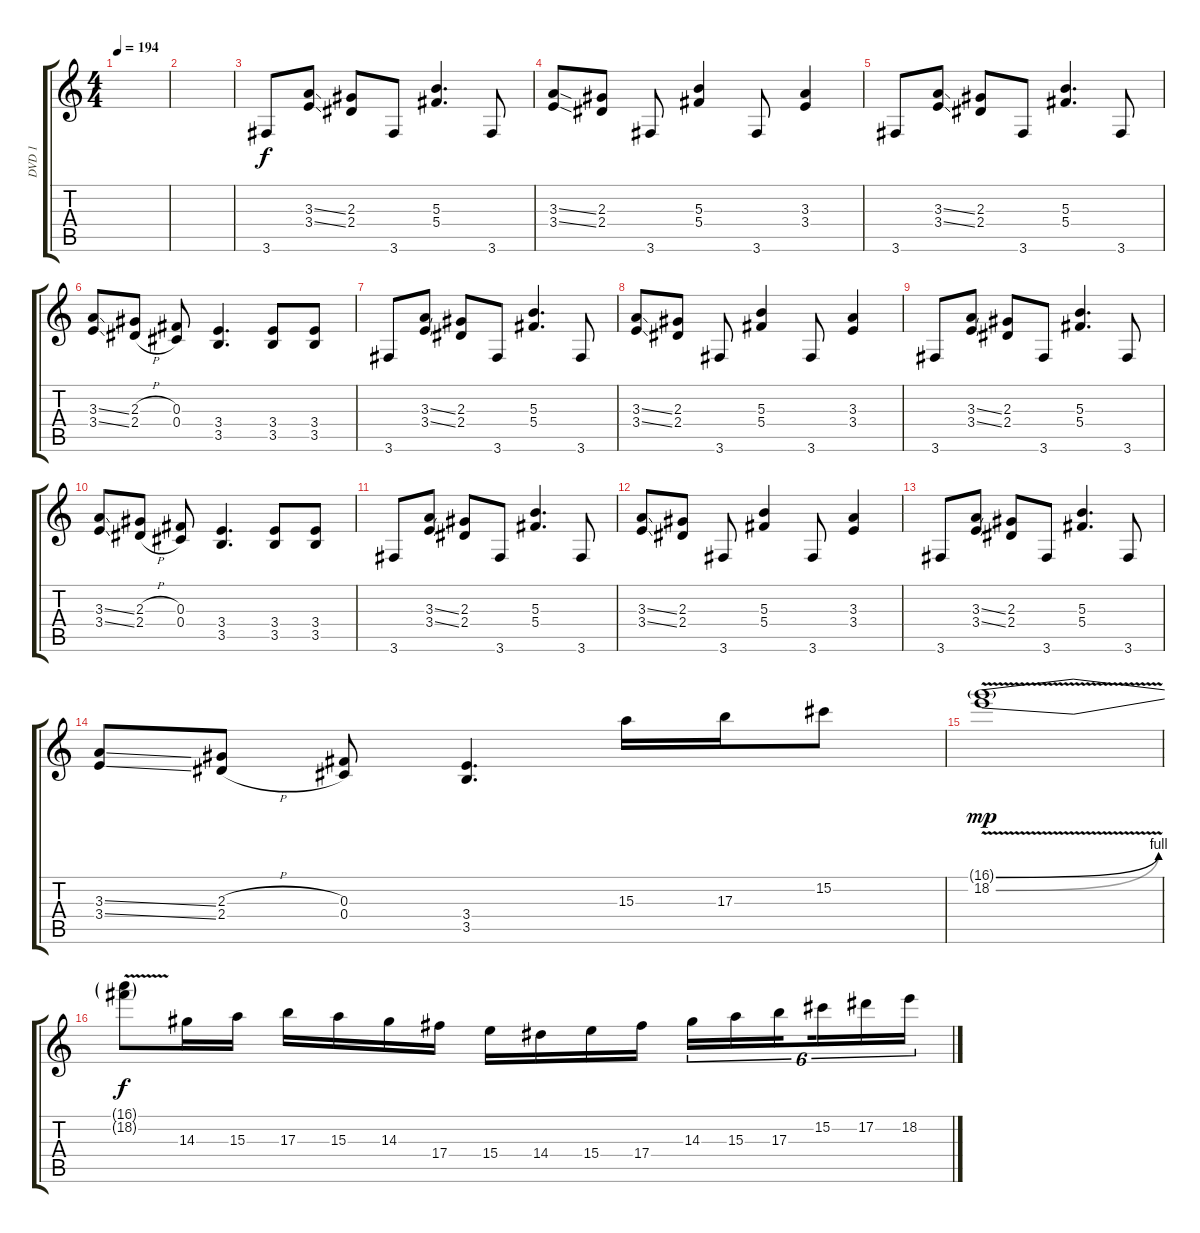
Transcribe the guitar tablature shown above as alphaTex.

\track ("DVD 1" "DVD 1") {mute instrument overdrivenguitar}
\staff {score tabs}
\tuning (Eb4 Bb3 Gb3 Db3 Ab2 Eb2) {hide}
\ts (4 4)
\tempo 194
\clef g2
\ks c
|
|
3.6.8 (3.3{ss} 3.4{ss}).8 (2.3 2.4).8 3.6.8 (5.3 5.4).4{d} 3.6.8 |
(3.3{ss} 3.4{ss}).8 (2.3 2.4).8 3.6.8 (5.3 5.4).4 3.6.8 (3.3 3.4).4 |
3.6.8 (3.3{ss} 3.4{ss}).8 (2.3 2.4).8 3.6.8 (5.3 5.4).4{d} 3.6.8 |
(3.3{ss} 3.4{ss}).8 (2.3{h} 2.4{h}).8 (0.3 0.4).8 (3.4 3.5).4{d} (3.4 3.5).8 (3.4 3.5).8 |
3.6.8 (3.3{ss} 3.4{ss}).8 (2.3 2.4).8 3.6.8 (5.3 5.4).4{d} 3.6.8 |
(3.3{ss} 3.4{ss}).8 (2.3 2.4).8 3.6.8 (5.3 5.4).4 3.6.8 (3.3 3.4).4 |
3.6.8 (3.3{ss} 3.4{ss}).8 (2.3 2.4).8 3.6.8 (5.3 5.4).4{d} 3.6.8 |
(3.3{ss} 3.4{ss}).8 (2.3{h} 2.4{h}).8 (0.3 0.4).8 (3.4 3.5).4{d} (3.4 3.5).8 (3.4 3.5).8 |
3.6.8 (3.3{ss} 3.4{ss}).8 (2.3 2.4).8 3.6.8 (5.3 5.4).4{d} 3.6.8 |
(3.3{ss} 3.4{ss}).8 (2.3 2.4).8 3.6.8 (5.3 5.4).4 3.6.8 (3.3 3.4).4 |
3.6.8 (3.3{ss} 3.4{ss}).8 (2.3 2.4).8 3.6.8 (5.3 5.4).4{d} 3.6.8 |
(3.3{ss} 3.4{ss}).8 (2.3{h} 2.4{h}).8 (0.3 0.4).8 (3.4 3.5).4{d} 15.3.16 17.3.16 15.2.8 |
(16.1{be (bend 0 0 60 4) v g} 18.2{be (bend 0 0 60 4) v}).1{dy mp} |
(16.1{t} 18.2{t}).8{dy f} 14.3.16 15.3.16 17.3.16 15.3.16 14.3.16 17.4.16 15.4.16 14.4.16 15.4.16 17.4.16 14.3.16{tu (6 4)} 15.3.16{tu (6 4)} 17.3.16{tu (6 4) beam splitsecondary} 15.2.16{tu (6 4)} 17.2.16{tu (6 4)} 18.2.16{tu (6 4)}
